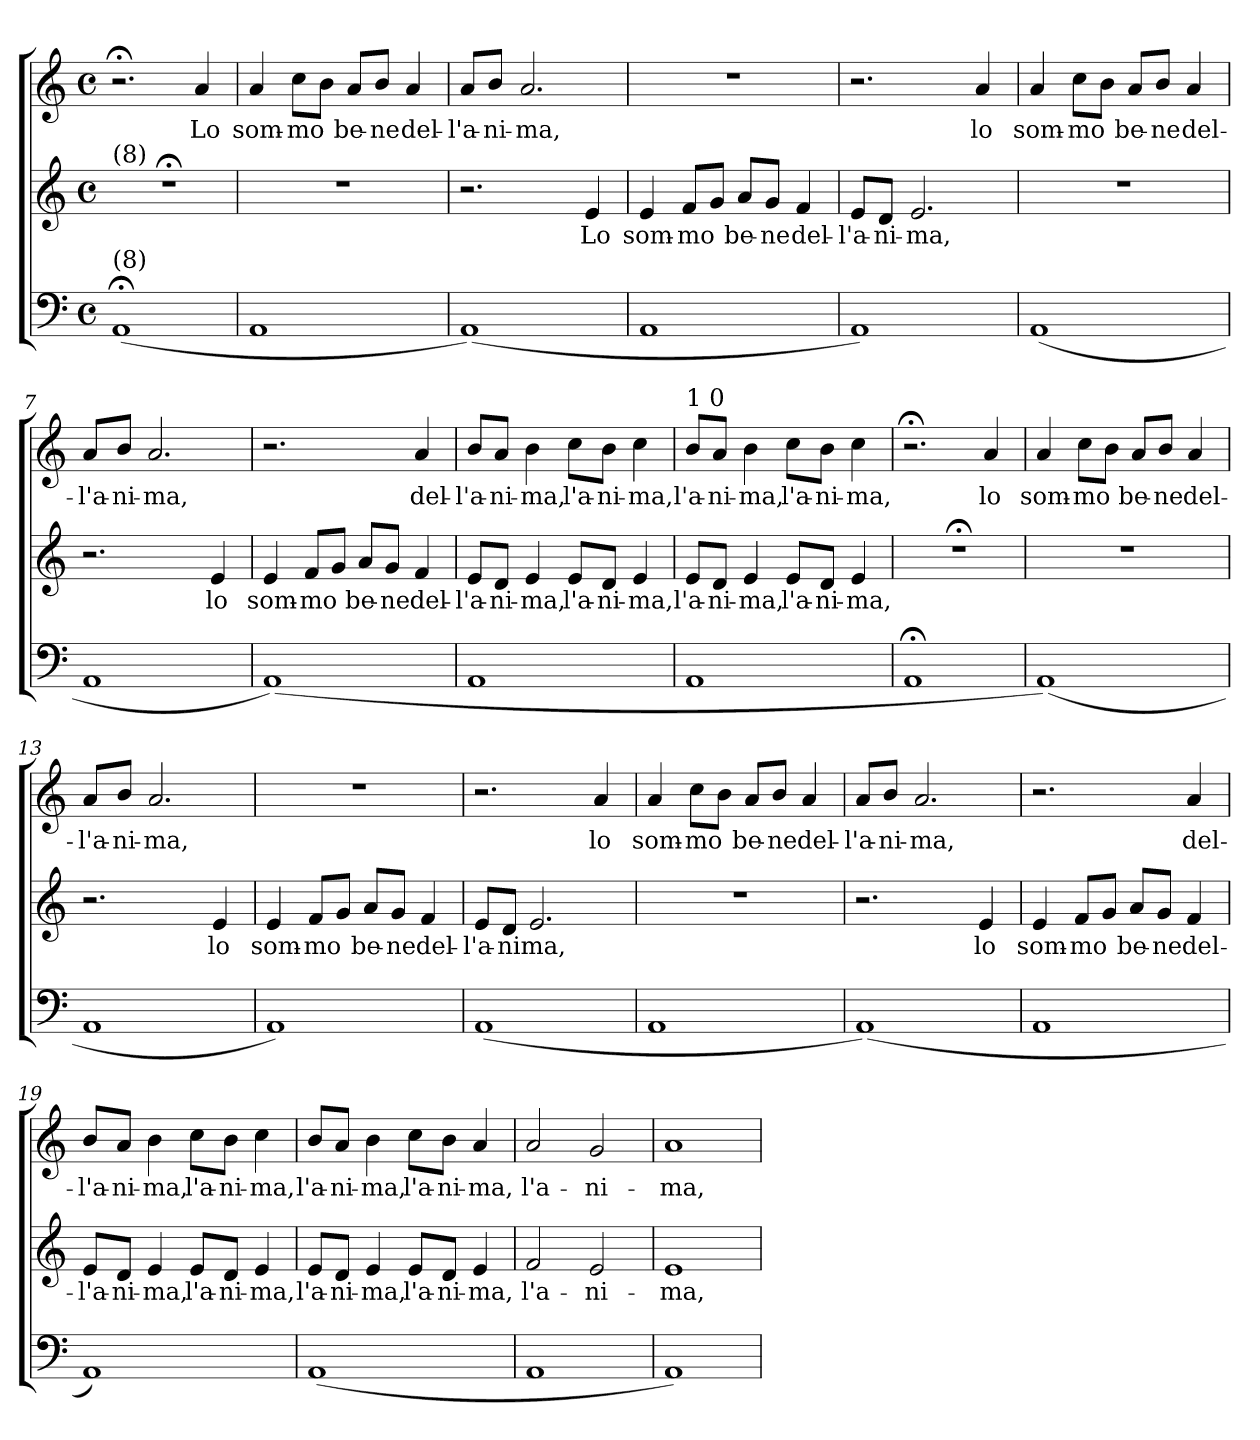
**kern	**kern	**text	**kern	**text
*part3	*part2	*part2	*part1	*part1
*staff3	*staff2	*staff2	*staff1	*staff1
*clefF4	*clefG2	*	*clefG2	*
*k[]	*k[]	*	*k[]	*
*C:	*C:	*	*C:	*
*M4/4	*M4/4	*	*M4/4	*
*met(c)	*met(c)	*	*met(c)	*
=1	=1	=1	=1	=1
!	!LO:TX:a:t=(8)	!	!	!
!LO:TX:a:t=(8)	!	!	!	!
(<1AA;	1r;<	.	2.r;<	.
!	!	!	!	!LO:LY:b:rj
.	.	.	4a/	Lo
=2	=2	=2	=2	=2
!	!	!	!	!LO:LY:b
1AA	1r	.	4a/	som-
!	!	!	!	!LO:LY:b
.	.	.	8cc\L	-mo
.	.	.	8b\J	.
!	!	!	!	!LO:LY:b
.	.	.	8a/L	be-
!	!	!	!	!LO:LY:b
.	.	.	8b/J	-ne
!	!	!	!	!LO:LY:b
.	.	.	4a/	del-
=3	=3	=3	=3	=3
!	!	!	!	!LO:LY:b
(<1AA)	2.r	.	8a/L	-l'a-
!	!	!	!	!LO:LY:b
.	.	.	8b/J	-ni-
!	!	!	!	!LO:LY:b
.	.	.	2.a/	-ma,
!	!	!LO:LY:b:rj	!	!
.	4e/	Lo	.	.
=4	=4	=4	=4	=4
!	!	!LO:LY:b	!	!
1AA	4e/	som-	1r	.
!	!	!LO:LY:b	!	!
.	8f/L	-mo	.	.
.	8g/J	.	.	.
!	!	!LO:LY:b	!	!
.	8a/L	be-	.	.
!	!	!LO:LY:b	!	!
.	8g/J	-ne	.	.
!	!	!LO:LY:b	!	!
.	4f/	del-	.	.
=5	=5	=5	=5	=5
!	!	!LO:LY:b	!	!
1AA)	8e/L	-l'a-	2.r	.
!	!	!LO:LY:b	!	!
.	8d/J	-ni-	.	.
!	!	!LO:LY:b	!	!
.	2.e/	-ma,	.	.
!	!	!	!	!LO:LY:b
.	.	.	4a/	lo
!!LO:LB:g=z
=6	=6	=6	=6	=6
!	!	!	!	!LO:LY:b
(<1AA	1r	.	4a/	som-
!	!	!	!	!LO:LY:b
.	.	.	8cc\L	-mo
.	.	.	8b\J	.
!	!	!	!	!LO:LY:b
.	.	.	8a/L	be-
!	!	!	!	!LO:LY:b
.	.	.	8b/J	-ne
!	!	!	!	!LO:LY:b
.	.	.	4a/	del-
=7	=7	=7	=7	=7
!	!	!	!	!LO:LY:b
1AA	2.r	.	8a/L	-l'a-
!	!	!	!	!LO:LY:b
.	.	.	8b/J	-ni-
!	!	!	!	!LO:LY:b
.	.	.	2.a/	-ma,
!	!	!LO:LY:b	!	!
.	4e/	lo	.	.
=8	=8	=8	=8	=8
!	!	!LO:LY:b	!	!
(<1AA)	4e/	som-	2.r	.
!	!	!LO:LY:b	!	!
.	8f/L	-mo	.	.
.	8g/J	.	.	.
!	!	!LO:LY:b	!	!
.	8a/L	be-	.	.
!	!	!LO:LY:b	!	!
.	8g/J	-ne	.	.
!	!	!LO:LY:b	!	!LO:LY:b
.	4f/	del-	4a/	del-
=9	=9	=9	=9	=9
!	!	!LO:LY:b	!	!LO:LY:b
1AA	8e/L	-l'a-	8b/L	-l'a-
!	!	!LO:LY:b	!	!LO:LY:b
.	8d/J	-ni-	8a/J	-ni-
!	!	!LO:LY:b	!	!LO:LY:b
.	4e/	-ma,	4b\	-ma,
!	!	!LO:LY:b	!	!LO:LY:b
.	8e/L	l'a-	8cc\L	l'a-
!	!	!LO:LY:b	!	!LO:LY:b
.	8d/J	-ni-	8b\J	-ni-
!	!	!LO:LY:b	!	!LO:LY:b
.	4e/	-ma,	4cc\	-ma,
!!LO:LB:g=z
=10	=10	=10	=10	=10
!	!	!	!LO:TX:a:t=1 0	!
!	!	!LO:LY:b	!	!LO:LY:b
1AA	8e/L	l'a-	8b/L	l'a-
!	!	!LO:LY:b	!	!LO:LY:b
.	8d/J	-ni-	8a/J	-ni-
!	!	!LO:LY:b	!	!LO:LY:b
.	4e/	-ma,	4b\	-ma,
!	!	!LO:LY:b	!	!LO:LY:b
.	8e/L	l'a-	8cc\L	l'a-
!	!	!LO:LY:b	!	!LO:LY:b
.	8d/J	-ni-	8b\J	-ni-
!	!	!LO:LY:b	!	!LO:LY:b
.	4e/	-ma,	4cc\	-ma,
=11	=11	=11	=11	=11
1AA;	1r;<	.	2.r;<	.
!	!	!	!	!LO:LY:b
.	.	.	4a/	lo
=12	=12	=12	=12	=12
!	!	!	!	!LO:LY:b
(<1AA)	1r	.	4a/	som-
!	!	!	!	!LO:LY:b
.	.	.	8cc\L	-mo
.	.	.	8b\J	.
!	!	!	!	!LO:LY:b
.	.	.	8a/L	be-
!	!	!	!	!LO:LY:b
.	.	.	8b/J	-ne
!	!	!	!	!LO:LY:b
.	.	.	4a/	del-
=13	=13	=13	=13	=13
!	!	!	!	!LO:LY:b
1AA	2.r	.	8a/L	-l'a-
!	!	!	!	!LO:LY:b
.	.	.	8b/J	-ni-
!	!	!	!	!LO:LY:b
.	.	.	2.a/	-ma,
!	!	!LO:LY:b	!	!
.	4e/	lo	.	.
=14	=14	=14	=14	=14
!	!	!LO:LY:b	!	!
1AA)	4e/	som-	1r	.
!	!	!LO:LY:b	!	!
.	8f/L	-mo	.	.
.	8g/J	.	.	.
!	!	!LO:LY:b	!	!
.	8a/L	be-	.	.
!	!	!LO:LY:b	!	!
.	8g/J	-ne	.	.
!	!	!LO:LY:b	!	!
.	4f/	del-	.	.
!!LO:PB:g=z
=15	=15	=15	=15	=15
!	!	!LO:LY:b	!	!
(<1AA	8e/L	-l'a-	2.r	.
!	!	!LO:LY:b	!	!
.	8d/J	-nima,	.	.
.	2.e/	.	.	.
!	!	!	!	!LO:LY:b
.	.	.	4a/	lo
=16	=16	=16	=16	=16
!	!	!	!	!LO:LY:b
1AA	1r	.	4a/	som-
!	!	!	!	!LO:LY:b
.	.	.	8cc\L	-mo
.	.	.	8b\J	.
!	!	!	!	!LO:LY:b
.	.	.	8a/L	be-
!	!	!	!	!LO:LY:b
.	.	.	8b/J	-ne
!	!	!	!	!LO:LY:b
.	.	.	4a/	del-
=17	=17	=17	=17	=17
!	!	!	!	!LO:LY:b
(<1AA)	2.r	.	8a/L	-l'a-
!	!	!	!	!LO:LY:b
.	.	.	8b/J	-ni-
!	!	!	!	!LO:LY:b
.	.	.	2.a/	-ma,
!	!	!LO:LY:b	!	!
.	4e/	lo	.	.
=18	=18	=18	=18	=18
!	!	!LO:LY:b	!	!
1AA	4e/	som-	2.r	.
!	!	!LO:LY:b	!	!
.	8f/L	-mo	.	.
.	8g/J	.	.	.
!	!	!LO:LY:b	!	!
.	8a/L	be-	.	.
!	!	!LO:LY:b	!	!
.	8g/J	-ne	.	.
!	!	!LO:LY:b	!	!LO:LY:b
.	4f/	del-	4a/	del-
=19	=19	=19	=19	=19
!	!	!LO:LY:b	!	!LO:LY:b
1AA)	8e/L	-l'a-	8b/L	-l'a-
!	!	!LO:LY:b	!	!LO:LY:b
.	8d/J	-ni-	8a/J	-ni-
!	!	!LO:LY:b	!	!LO:LY:b
.	4e/	-ma,	4b\	-ma,
!	!	!LO:LY:b	!	!LO:LY:b
.	8e/L	l'a-	8cc\L	l'a-
!	!	!LO:LY:b	!	!LO:LY:b
.	8d/J	-ni-	8b\J	-ni-
!	!	!LO:LY:b	!	!LO:LY:b
.	4e/	-ma,	4cc\	-ma,
!!LO:LB:g=z
=20	=20	=20	=20	=20
!	!	!LO:LY:b	!	!LO:LY:b
(<1AA	8e/L	l'a-	8b/L	l'a-
!	!	!LO:LY:b	!	!LO:LY:b
.	8d/J	-ni-	8a/J	-ni-
!	!	!LO:LY:b	!	!LO:LY:b
.	4e/	-ma,	4b\	-ma,
!	!	!LO:LY:b	!	!LO:LY:b
.	8e/L	l'a-	8cc\L	l'a-
!	!	!LO:LY:b	!	!LO:LY:b
.	8d/J	-ni-	8b\J	-ni-
!	!	!LO:LY:b	!	!LO:LY:b
.	4e/	-ma,	4a/	-ma,
=21	=21	=21	=21	=21
!	!	!LO:LY:b	!	!LO:LY:b
1AA	2f/	l'a-	2a/	l'a-
!	!	!LO:LY:b	!	!LO:LY:b
.	2e/	-ni-	2g/	-ni-
=22	=22	=22	=22	=22
!	!	!LO:LY:b	!	!LO:LY:b
1AA)	1e	-ma,	1a	-ma,
=	=	=	=	=
*-	*-	*-	*-	*-
